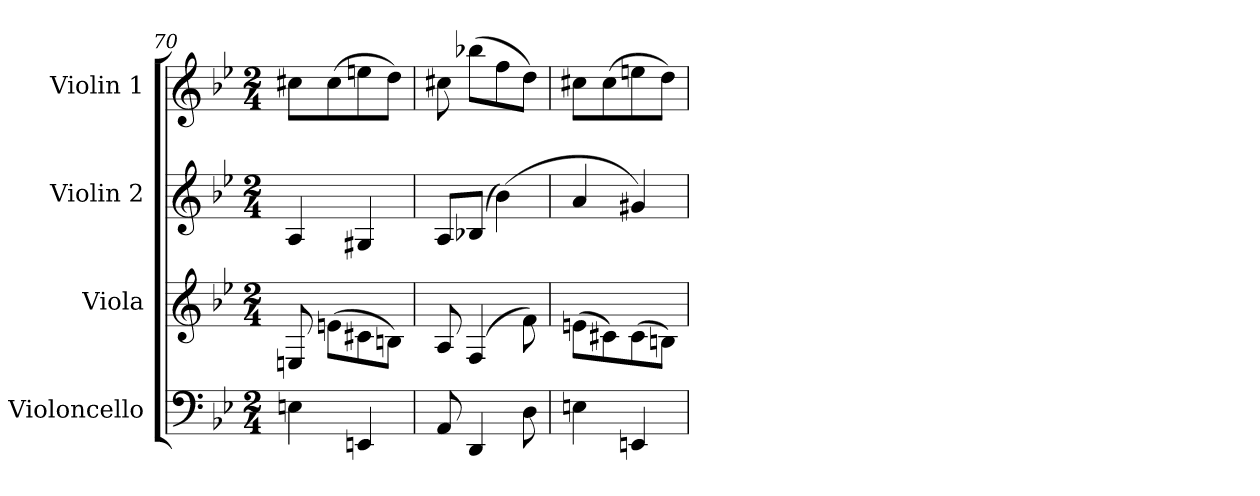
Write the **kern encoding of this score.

**kern	**kern	**kern	**kern
*part4	*part3	*part2	*part1
*staff4	*staff3	*staff2	*staff1
*I"Violoncello	*I"Viola	*I"Violin 2	*I"Violin 1
*I'Vc	*I'Vla	*I'Vln	*I'Vln
*clefF4	*clefG2	*clefG2	*clefG2
*k[b-e-]	*k[b-e-]	*k[b-e-]	*k[b-e-]
*M2/4	*M2/4	*M2/4	*M2/4
=70	=70	=70	=70
4En\	8En/	4A/	8cc#X\L
.	(8en\L	.	(8cc#\
4EEn/	8c#X\	4G#X/	8een\
.	8Bn\J)	.	8dd\J)
=71	=71	=71	=71
8AA/	8A/	8A/L	8cc#X\
4DD/	(4F/	(8B-X/J	(8bb-X\L
.	.	(4b-\)	8ff\
8D\	8f\)	.	8dd\J)
=72	=72	=72	=72
4En\	(8en\L	4a/	8cc#X\L
.	8c#X\)	.	(8cc#\
4EEn/	(8c#\	4g#X/)	8een\
.	8Bn\J)	.	8dd\J)
=	=	=	=
*-	*-	*-	*-
